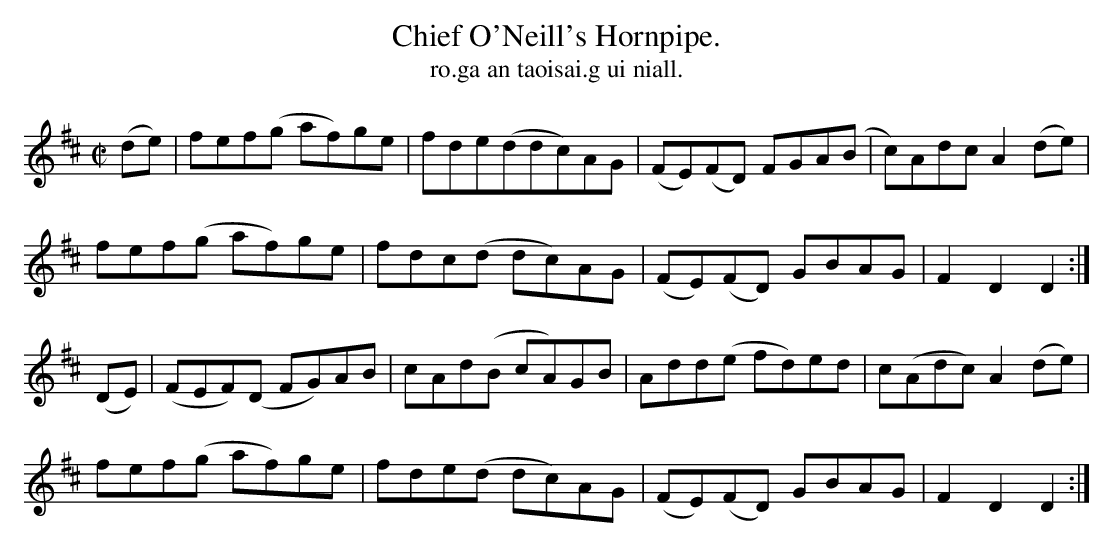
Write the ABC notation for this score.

X:1
T: Chief O'Neill's Hornpipe.
T: ro.ga an taoisai.g ui niall.
M: C|
K: D
(de)|fef(g af)ge|fde(ddc)AG|(FE)(FD) FGA(B|c)AdcA2 (de)|
fef(g af)ge|fdc(d dc)AG|(FE)(FD) GBAG|F2 D2 D2:|
(DE)|(FEF)(D FG)AB|cAd(B cA)GB|Add(e fd)ed|c(Adc) A2(de)|
fef(g af)ge|fde(d dc)AG|(FE)(FD) GBAG|F2 D2 D2:|
